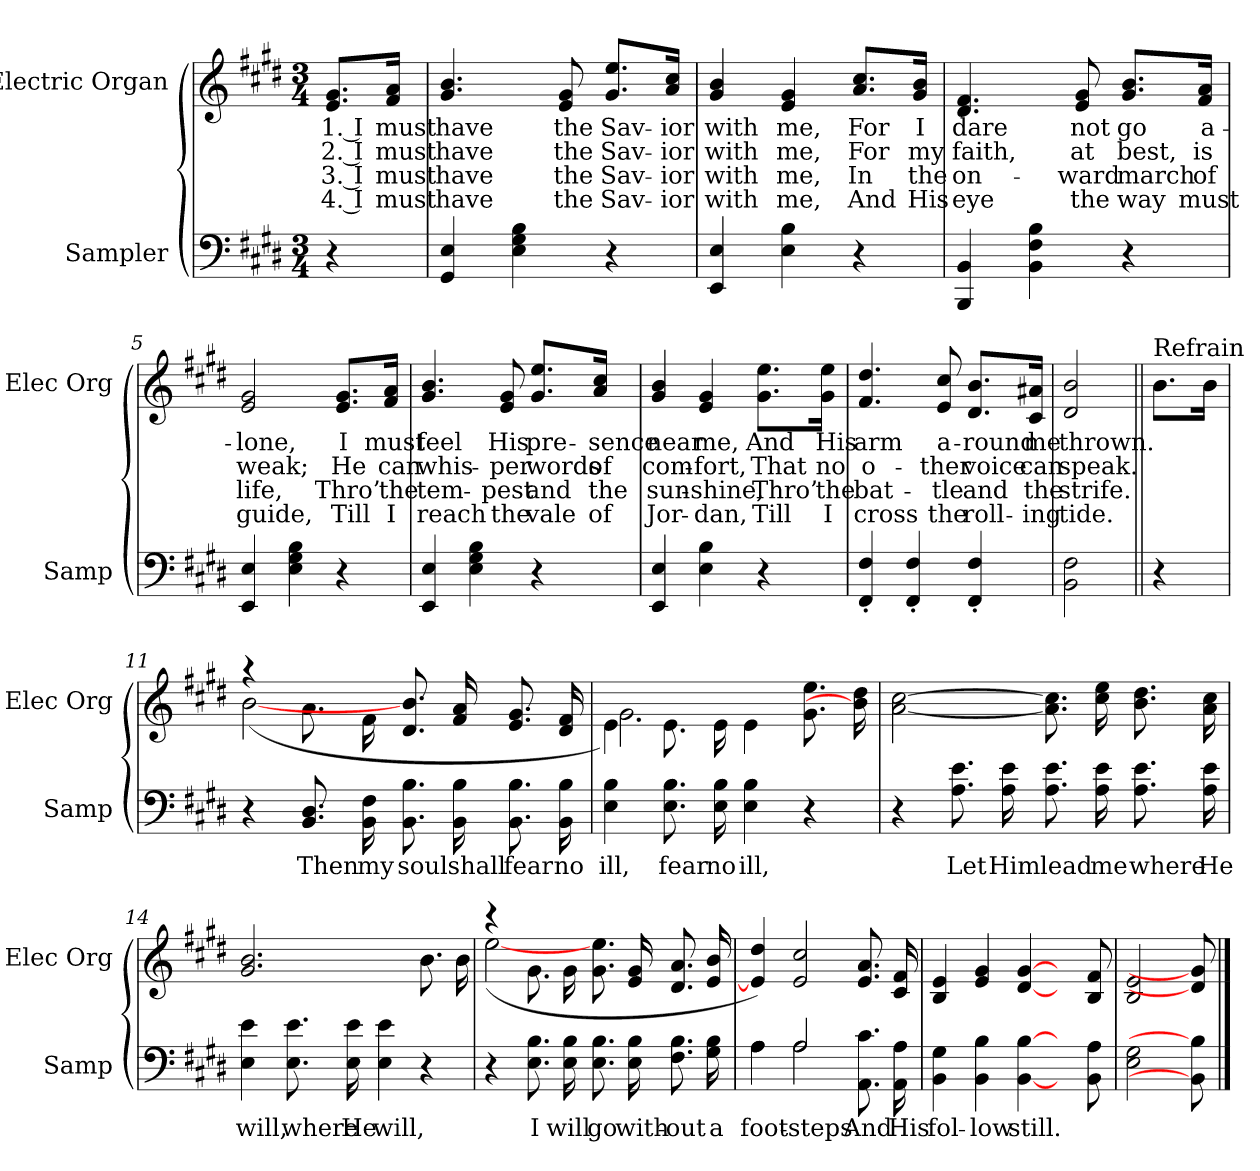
**kern	**text	**kern	**text	**text	**text	**text
*part2	*part2	*part1	*part1	*part1	*part1	*part1
*staff2	*staff2	*staff1	*staff1	*staff1	*staff1	*staff1
*I"Sampler	*	*I"Electric Organ	*	*	*	*
*I'Samp	*	*I'Elec Org	*	*	*	*
*clefF4	*	*clefG2	*	*	*	*
*k[f#c#g#d#]	*	*k[f#c#g#d#]	*	*	*	*
*E:	*	*E:	*	*	*	*
*M3/4	*	*M3/4	*	*	*	*
=1	=1	=1	=1	=1	=1	=1
4r	.	8.e/ 8.g#/L	1. I	2. I	3. I	4. I
.	.	16f#/ 16a/Jk	must	must	must	must
=2	=2	=2	=2	=2	=2	=2
4GG# 4E	.	4.g# 4.b	have	have	have	have
4E 4G# 4B	.	.	.	.	.	.
.	.	8e 8g#	the	the	the	the
4r	.	8.g#/ 8.ee/L	Sav-	Sav-	Sav-	Sav-
.	.	16a/ 16cc#/Jk	-ior	-ior	-ior	-ior
=3	=3	=3	=3	=3	=3	=3
4EE 4E	.	4g# 4b	with	with	with	with
4E 4B	.	4e 4g#	me,	me,	me,	me,
4r	.	8.a/ 8.cc#/L	For	For	In	And
.	.	16g#/ 16b/Jk	I	my	the	His
=4	=4	=4	=4	=4	=4	=4
4BBB 4BB	.	4.d# 4.f#	dare	faith,	on-	eye
4BB 4F# 4B	.	.	.	.	.	.
.	.	8e 8g#	not	at	-ward	the
4r	.	8.g#/ 8.b/L	go	best,	march	way
.	.	16f#/ 16a/Jk	a-	is	of	must
=5	=5	=5	=5	=5	=5	=5
4EE 4E	.	2e 2g#	-lone,	weak;	life,	guide,
4E 4G# 4B	.	.	.	.	.	.
4r	.	8.e/ 8.g#/L	I	He	Thro’	Till
.	.	16f#/ 16a/Jk	must	can	the	I
=6	=6	=6	=6	=6	=6	=6
4EE 4E	.	4.g# 4.b	feel	whis-	tem-	reach
4E 4G# 4B	.	.	.	.	.	.
.	.	8e 8g#	His	-per	-pest	the
4r	.	8.g#/ 8.ee/L	pre-	words	and	vale
.	.	16a/ 16cc#/Jk	-sence	of	the	of
=7	=7	=7	=7	=7	=7	=7
4EE 4E	.	4g# 4b	near	com-	sun-	Jor-
4E 4B	.	4e 4g#	me,	-fort,	-shine,	-dan,
4r	.	8.g#\ 8.ee\L	And	That	Thro’	Till
.	.	16g#\ 16ee\Jk	His	no	the	I
=8	=8	=8	=8	=8	=8	=8
4FF#' 4F#'	.	4.f# 4.dd#	arm	o-	bat-	cross
4FF#' 4F#'	.	.	.	.	.	.
.	.	8e 8cc#	a-	-ther	-tle	the
4FF#' 4F#'	.	8.d#/ 8.b/L	-round	voice	and	roll-
.	.	16c#/ 16a#X/Jk	me	can	the	-ing
=9	=9	=9	=9	=9	=9	=9
2BB 2F#	.	2d# 2b	thrown.	speak.	strife.	tide.
=10||	=10||	=10||	=10||	=10||	=10||	=10||
!	!	!LO:TX:t=Refrain	!	!	!	!
4r	.	8.b\L	.	.	.	.
.	.	16b\Jk	.	.	.	.
=11	=11	=11	=11	=11	=11	=11
*	*	*^	*	*	*	*
4r	.	4r	([2b	.	.	.	.
8.BB 8.D#	Then	8.a\	.	.	.	.	.
16BB 16F#	my	16f#\	.	.	.	.	.
8.BB 8.B	soul	8.d# 8.b	2ryy	.	.	.	.
16BB 16B	shall	16f# 16a	.	.	.	.	.
8.BB 8.B	fear	8.e 8.g#	.	.	.	.	.
16BB 16B	no	16d# 16f#	.	.	.	.	.
=12	=12	=12	=12	=12	=12	=12	=12
4E 4B	ill,	4e\)	2.g#	.	.	.	.
8.E 8.B	fear	8.e\	.	.	.	.	.
16E 16B	no	16e\	.	.	.	.	.
4E 4B	ill,	4e\	.	.	.	.	.
4r	.	8.g# 8.ee	4ryy	.	.	.	.
.	.	16b] 16dd#	.	.	.	.	.
*	*	*v	*v	*	*	*	*
=13	=13	=13	=13	=13	=13	=13
4r	.	[2a [2cc#	.	.	.	.
8.A 8.e	Let	.	.	.	.	.
16A 16e	Him	.	.	.	.	.
8.A 8.e	lead	8.a] 8.cc#]	.	.	.	.
16A 16e	me	16cc# 16ee	.	.	.	.
8.A 8.e	where	8.b 8.dd#	.	.	.	.
16A 16e	He	16a 16cc#	.	.	.	.
=14	=14	=14	=14	=14	=14	=14
4E 4e	will,	2.g# 2.b	.	.	.	.
8.E 8.e	where	.	.	.	.	.
16E 16e	He	.	.	.	.	.
4E 4e	will,	.	.	.	.	.
4r	.	8.b	.	.	.	.
.	.	16b	.	.	.	.
=15	=15	=15	=15	=15	=15	=15
*	*	*^	*	*	*	*
4r	.	4r	([2ee	.	.	.	.
8.E 8.B	I	8.g#\	.	.	.	.	.
16E 16B	will	16g#\	.	.	.	.	.
8.E 8.B	go	8.g# 8.ee	2ryy	.	.	.	.
16E 16B	with-	16e 16g#	.	.	.	.	.
8.F# 8.B	-out	8.d# 8.a	.	.	.	.	.
16G# 16B	a	16e 16b	.	.	.	.	.
*	*	*v	*v	*	*	*	*
=16	=16	=16	=16	=16	=16	=16
*^	*	*	*	*	*	*
4A\	4A	foot-	4e] 4dd#)	.	.	.	.
2A/	2A	-steps	2e 2cc#	.	.	.	.
8.AA 8.c#	4ryy	And	8.e 8.a	.	.	.	.
16AA 16A	.	His	16c# 16f#	.	.	.	.
*v	*v	*	*	*	*	*	*
=17	=17	=17	=17	=17	=17	=17
4BB 4G#	fol-	4B 4e	.	.	.	.
4BB 4B	-low	4e 4g#	.	.	.	.
[4BB [4B	still.	[4d# [4g#	.	.	.	.
8ryy	.	8ryy	.	.	.	.
8BB 8A	.	8B 8f#	.	.	.	.
=18	=18	=18	=18	=18	=18	=18
2E 2G#	.	2B 2e	.	.	.	.
8BB] 8B]	.	8d#] 8g#]	.	.	.	.
==	==	==	==	==	==	==
*-	*-	*-	*-	*-	*-	*-
